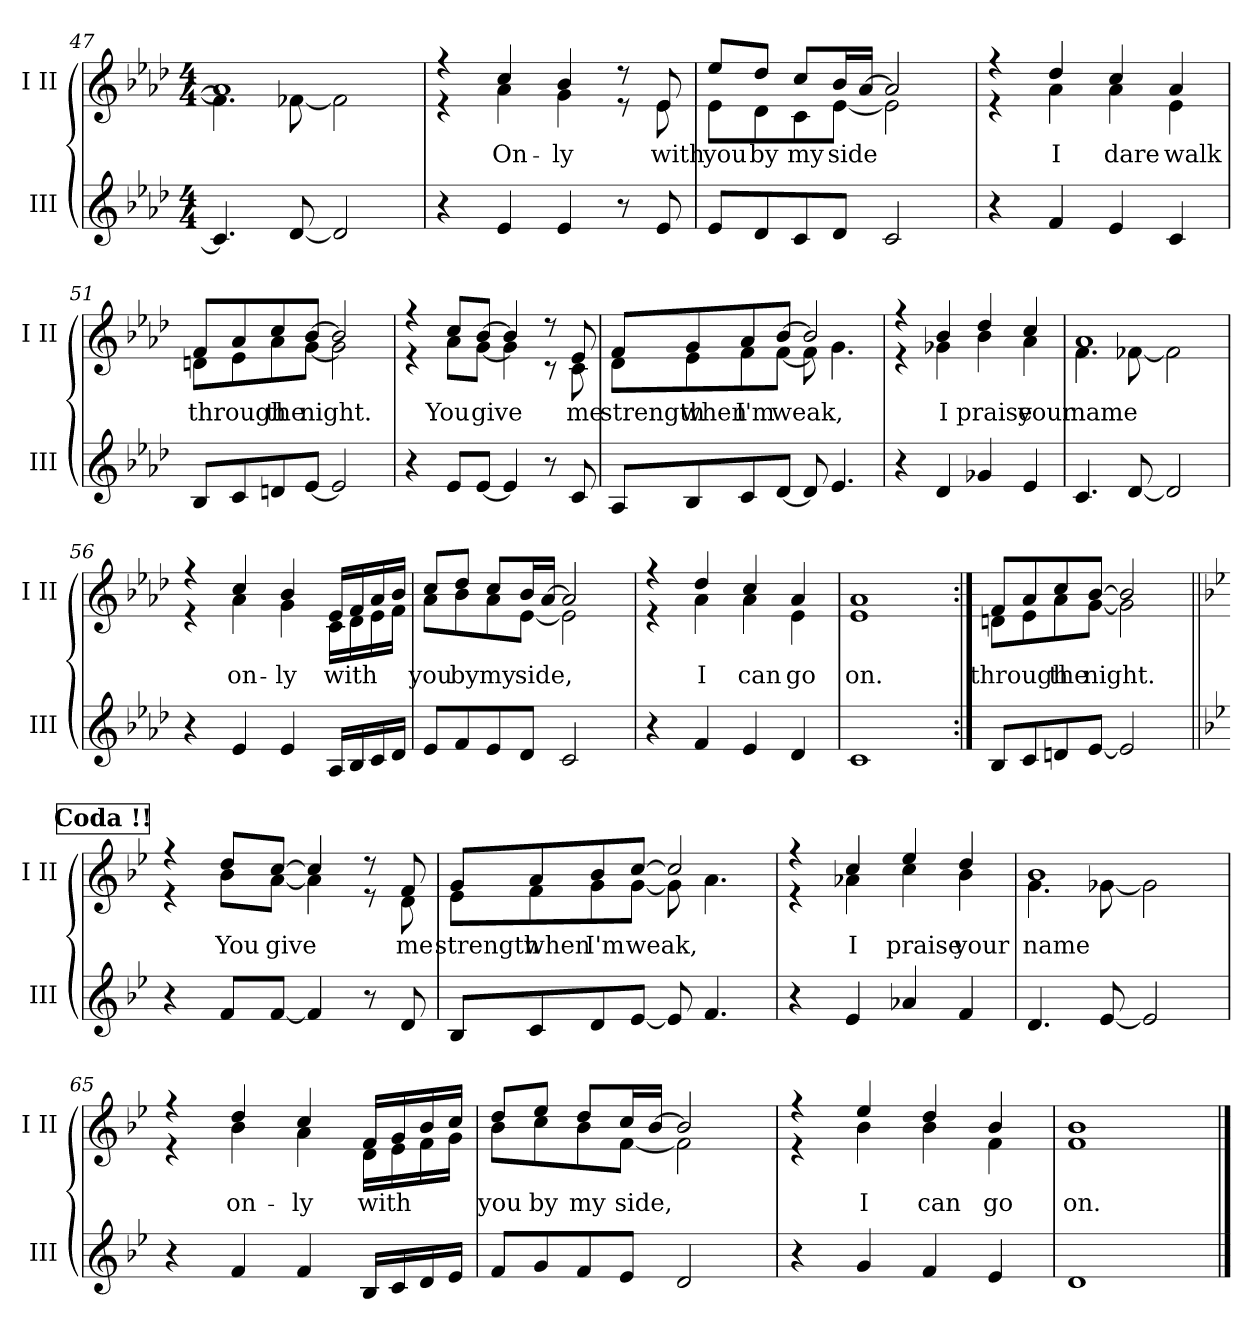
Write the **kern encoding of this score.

**kern	**kern	**text
*part2	*part1	*part1
*staff2	*staff1	*staff1
*I"III	*I"I II	*
*I'III	*I'I II	*
*clefG2	*clefG2	*
*k[b-e-a-d-]	*k[b-e-a-d-]	*
*M4/4	*M4/4	*
=47	=47	=47
*	*^	*
4.c/]	1a-]	4.f\]	.
[8d-/	.	[8f-X\	.
2d-/]	.	2f-\]	.
=48	=48	=48	=48
4r	4r	4r	.
!	!	!	!LO:LY:b
4e-/	4cc/	4a-\	On-
!	!	!	!LO:LY:b
4e-/	4b-/	4g\	-ly
8r	8r	8r	.
!	!	!	!LO:LY:b
8e-/	8e-/	8e-\	with
!!LO:PB:g=z	!!
=49	=49	=49	=49
!	!	!	!LO:LY:b
8e-/L	8ee-/L	8e-\L	you
!	!	!	!LO:LY:b
8d-/	8dd-/J	8d-\	by
!	!	!	!LO:LY:b
8c/	8cc/L	8c\	my
!	!	!	!LO:LY:b
8d-/J	16b-/L	[8e-\J	side
.	[16a-/JJ	.	.
2c/	2a-/]	2e-\]	.
=50	=50	=50	=50
4r	4r	4r	.
!	!	!	!LO:LY:b
4f/	4dd-/	4a-\	I
!	!	!	!LO:LY:b
4e-/	4cc/	4a-\	dare
!	!	!	!LO:LY:b
4c/	4a-/	4e-\	walk
=51	=51	=51	=51
!	!	!	!LO:LY:b
8B-/L	8f/L	8dn\L	through
8c/	8a-/	8e-\	.
!	!	!	!LO:LY:b
8dn/	8cc/	8a-\	the
!	!	!	!LO:LY:b
[8e-/J	[8b-/J	[8g\J	night.
2e-/]	2b-/]	2g\]	.
=52	=52	=52	=52
4r	4r	4r	.
!	!	!	!LO:LY:b
8e-/L	8cc/L	8a-\L	You
!	!	!	!LO:LY:b
[8e-/J	[8b-/J	[8g\J	give
4e-/]	4b-/]	4g\]	.
8r	8r	8r	.
!	!	!	!LO:LY:b
8c/	8e-/	8c\	me
!!LO:LB:g=z	!!
=53	=53	=53	=53
!	!	!	!LO:LY:b
8A-/L	8f/L	8d-\L	strength
!	!	!	!LO:LY:b
8B-/	8g/	8e-\	when
!	!	!	!LO:LY:b
8c/	8a-/	8f\	I'm
!	!	!	!LO:LY:b
[8d-/J	[8b-/J	[8f\J	weak,
8d-/]	2b-/]	8f\]	.
4.e-/	.	4.g\	.
=54	=54	=54	=54
4r	4r	4r	.
!	!	!	!LO:LY:b
4d-/	4b-/	4g-X\	I
!	!	!	!LO:LY:b
4g-X/	4dd-/	4b-\	praise
!	!	!	!LO:LY:b
4e-/	4cc/	4a-\	your
=55	=55	=55	=55
!	!	!	!LO:LY:b
4.c/	1a-	4.f\	name
[8d-/	.	[8f-X\	.
2d-/]	.	2f-\]	.
=56	=56	=56	=56
4r	4r	4r	.
!	!	!	!LO:LY:b
4e-/	4cc/	4a-\	on-
!	!	!	!LO:LY:b
4e-/	4b-/	4g\	-ly
!	!	!	!LO:LY:b
16A-/LL	16e-/LL	16c\LL	with
16B-/	16f/	16d-\	.
16c/	16a-/	16e-\	.
16d-/JJ	16b-/JJ	16f\JJ	.
!!LO:LB:g=z	!!
=57	=57	=57	=57
!	!	!	!LO:LY:b
8e-/L	8cc/L	8a-\L	you
!	!	!	!LO:LY:b
8f/	8dd-/J	8b-\	by
!	!	!	!LO:LY:b
8e-/	8cc/L	8a-\	my
!	!	!	!LO:LY:b
8d-/J	16b-/L	[8e-\J	side,
.	[16a-/JJ	.	.
2c/	2a-/]	2e-\]	.
=58	=58	=58	=58
4r	4r	4r	.
!	!	!	!LO:LY:b
4f/	4dd-/	4a-\	I
!	!	!	!LO:LY:b
4e-/	4cc/	4a-\	can
!	!	!	!LO:LY:b
4d-/	4a-/	4e-\	go
=59	=59	=59	=59
!	!	!	!LO:LY:b
1c	1a-	1e-	on.
=60:|!	=60:|!	=60:|!	=60:|!
!	!	!	!LO:LY:b
8B-/L	8f/L	8dn\L	through
8c/	8a-/	8e-\	.
!	!	!	!LO:LY:b
8dn/	8cc/	8a-\	the
!	!	!	!LO:LY:b
[8e-/J	[8b-/J	[8g\J	night.
2e-/]	2b-/]	2g\]	.
!!LO:LB:g=z	!!
!!LO:REH:place=s1:a:B:cj:fs=14:t=Coda	!!
=61||	=61||	=61||	=61||
*k[b-e-]	*k[b-e-]	*	*
4r	4r	4r	.
!	!	!	!LO:LY:b
8f/L	8dd/L	8b-\L	You
!	!	!	!LO:LY:b
[8f/J	[8cc/J	[8a\J	give
4f/]	4cc/]	4a\]	.
8r	8r	8r	.
!	!	!	!LO:LY:b
8d/	8f/	8d\	me
=62	=62	=62	=62
!	!	!	!LO:LY:b
8B-/L	8g/L	8e-\L	strength
!	!	!	!LO:LY:b
8c/	8a/	8f\	when
!	!	!	!LO:LY:b
8d/	8b-/	8g\	I'm
!	!	!	!LO:LY:b
[8e-/J	[8cc/J	[8g\J	weak,
8e-/]	2cc/]	8g\]	.
4.f/	.	4.a\	.
=63	=63	=63	=63
4r	4r	4r	.
!	!	!	!LO:LY:b
4e-/	4cc/	4a-X\	I
!	!	!	!LO:LY:b
4a-X/	4ee-/	4cc\	praise
!	!	!	!LO:LY:b
4f/	4dd/	4b-\	your
=64	=64	=64	=64
!	!	!	!LO:LY:b
4.d/	1b-	4.g\	name
[8e-/	.	[8g-X\	.
2e-/]	.	2g-\]	.
!!LO:LB:g=z	!!
=65	=65	=65	=65
4r	4r	4r	.
!	!	!	!LO:LY:b
4f/	4dd/	4b-\	on-
!	!	!	!LO:LY:b
4f/	4cc/	4a\	-ly
!	!	!	!LO:LY:b
16B-/LL	16f/LL	16d\LL	with
16c/	16g/	16e-\	.
16d/	16b-/	16f\	.
16e-/JJ	16cc/JJ	16g\JJ	.
=66	=66	=66	=66
!	!	!	!LO:LY:b
8f/L	8dd/L	8b-\L	you
!	!	!	!LO:LY:b
8g/	8ee-/J	8cc\	by
!	!	!	!LO:LY:b
8f/	8dd/L	8b-\	my
!	!	!	!LO:LY:b
8e-/J	16cc/L	[8f\J	side,
.	[16b-/JJ	.	.
2d/	2b-/]	2f\]	.
=67	=67	=67	=67
4r	4r	4r	.
!	!	!	!LO:LY:b
4g/	4ee-/	4b-\	I
!	!	!	!LO:LY:b
4f/	4dd/	4b-\	can
!	!	!	!LO:LY:b
4e-/	4b-/	4f\	go
=68	=68	=68	=68
!	!	!	!LO:LY:b
1d	1b-	1f	on.
*	*v	*v	*
==	==	==
*-	*-	*-
